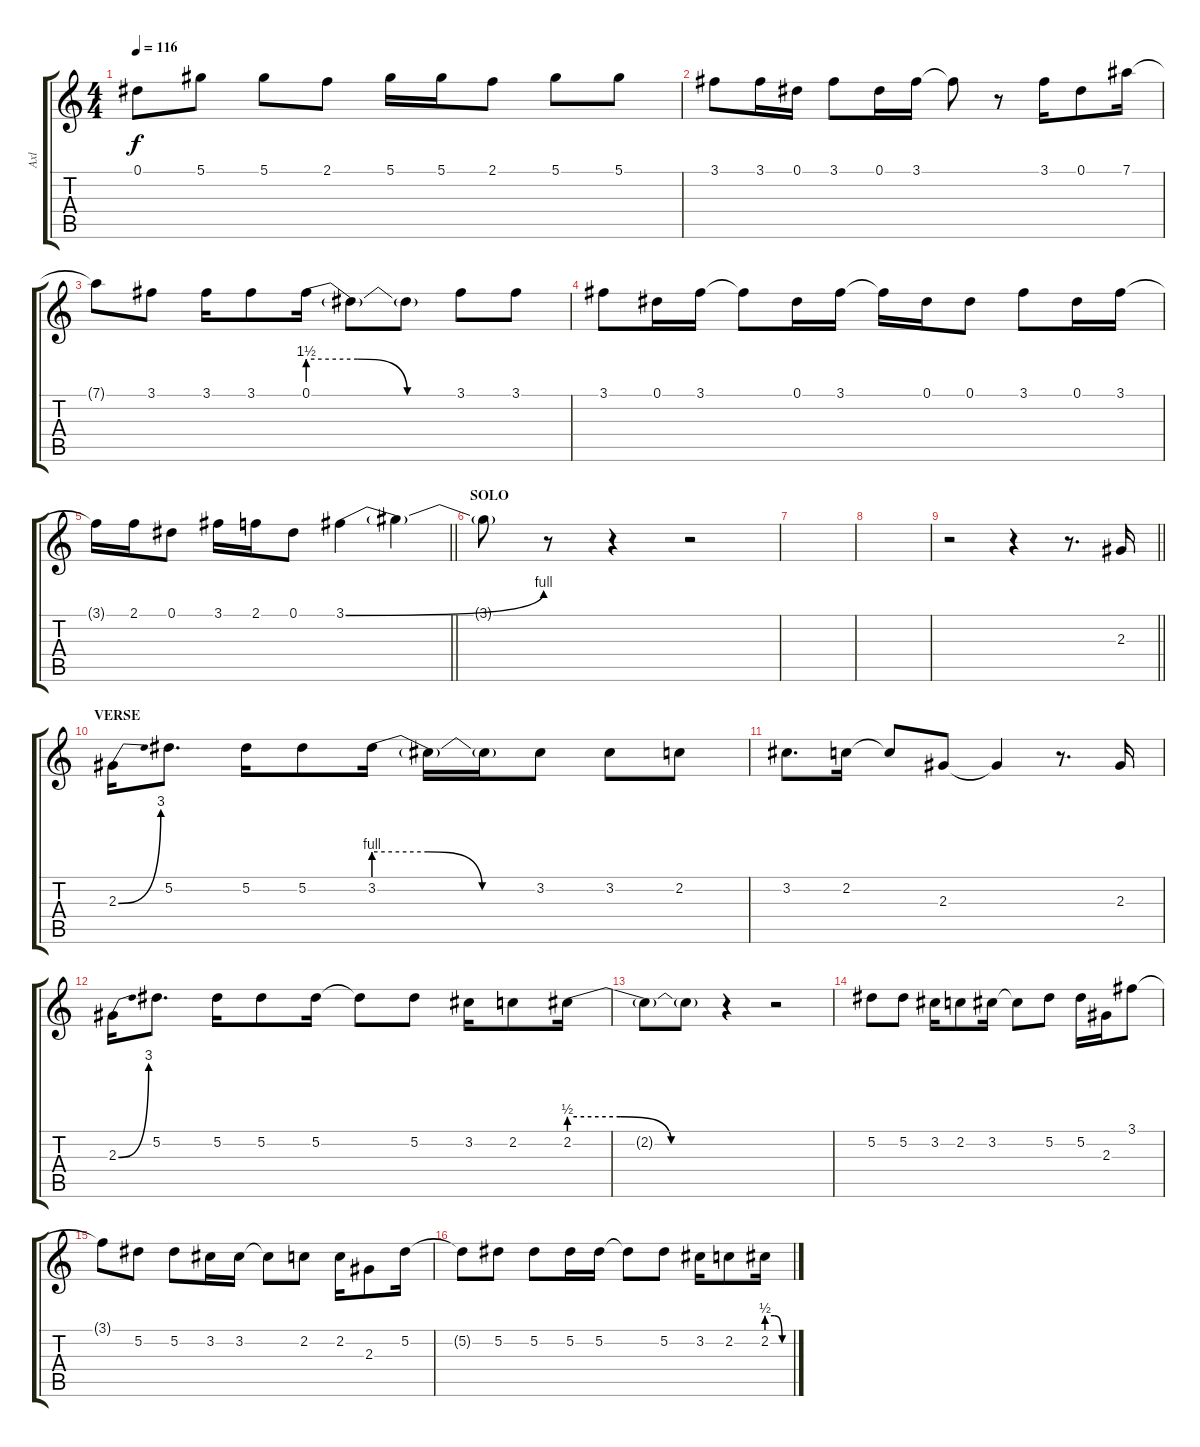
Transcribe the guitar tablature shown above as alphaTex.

\track ("Axl" "Axl") {instrument overdrivenguitar}
\staff {score tabs}
\tuning (Eb4 Bb3 Gb3 Db3 Ab2 Eb2) {hide}
\ts (4 4)
\tempo 116
\clef g2
\ks c
0.1{t}.8{dy f} 5.1.8 5.1.8 2.1.8 5.1.16 5.1.16 2.1.8 5.1.8 5.1.8 |
3.1.8 3.1.16 0.1.16 3.1.8 0.1.16 3.1.16 3.1{t}.8 r.8 3.1.16 0.1.8 7.1.16 |
7.1{t}.8 3.1.8 3.1.16 3.1.8 0.1{be (custom 0 6 20 6 40 0 60 0)}.16 0.1{t}.8 0.1{t}.8 3.1.8 3.1.8 |
3.1.8 0.1.16 3.1.16 3.1{t}.8 0.1.16 3.1.16 3.1{t}.16 0.1.16 0.1.8 3.1.8 0.1.16 3.1.16 |
\barLineRight lightlight
3.1{t}.16 2.1.16 0.1.8 3.1.16 2.1.16 0.1.8 3.1{be (bend 0 0 60 4)}.4 3.1{t}.4 |
\section ("" "SOLO")
3.1{t}.8 r.8 r.4 r.2 |
|
|
\barLineRight lightlight
r.2 r.4 r.8{d} 2.3.16 |
\section ("" "VERSE")
2.3{be (bend 0 0 60 12)}.16 5.2.8{d} 5.2.16 5.2.8 3.2{be (custom 0 4 20 4 40 0 60 0)}.16 3.2{t}.16 3.2{t}.16 3.2.8 3.2.8 2.2.8 |
3.2.8{d} 2.2.16 2.2{t}.8 2.3.8 2.3{t}.4 r.8{d} 2.3.16 |
2.3{be (bend 0 0 60 12)}.16 5.2.8{d} 5.2.16 5.2.8 5.2.16 5.2{t}.8 5.2.8 3.2.16 2.2.8 2.2{be (custom 0 2 20 2 40 0 60 0)}.16 |
2.2{t}.8 2.2{t}.8 r.4 r.2 |
5.2.8 5.2.8 3.2.16 2.2.8 3.2.16 3.2{t}.8 5.2.8 5.2.16 2.3.16 3.1.8 |
3.1{t}.8 5.2.8 5.2.8 3.2.16 3.2.16 3.2{t}.8 2.2.8 2.2.16 2.3.8 5.2.16 |
5.2{t}.8 5.2.8 5.2.8 5.2.16 5.2.16 5.2{t}.8 5.2.8 3.2.16 2.2.8 2.2{be (custom 0 2 20 2 40 0 60 0)}.16
